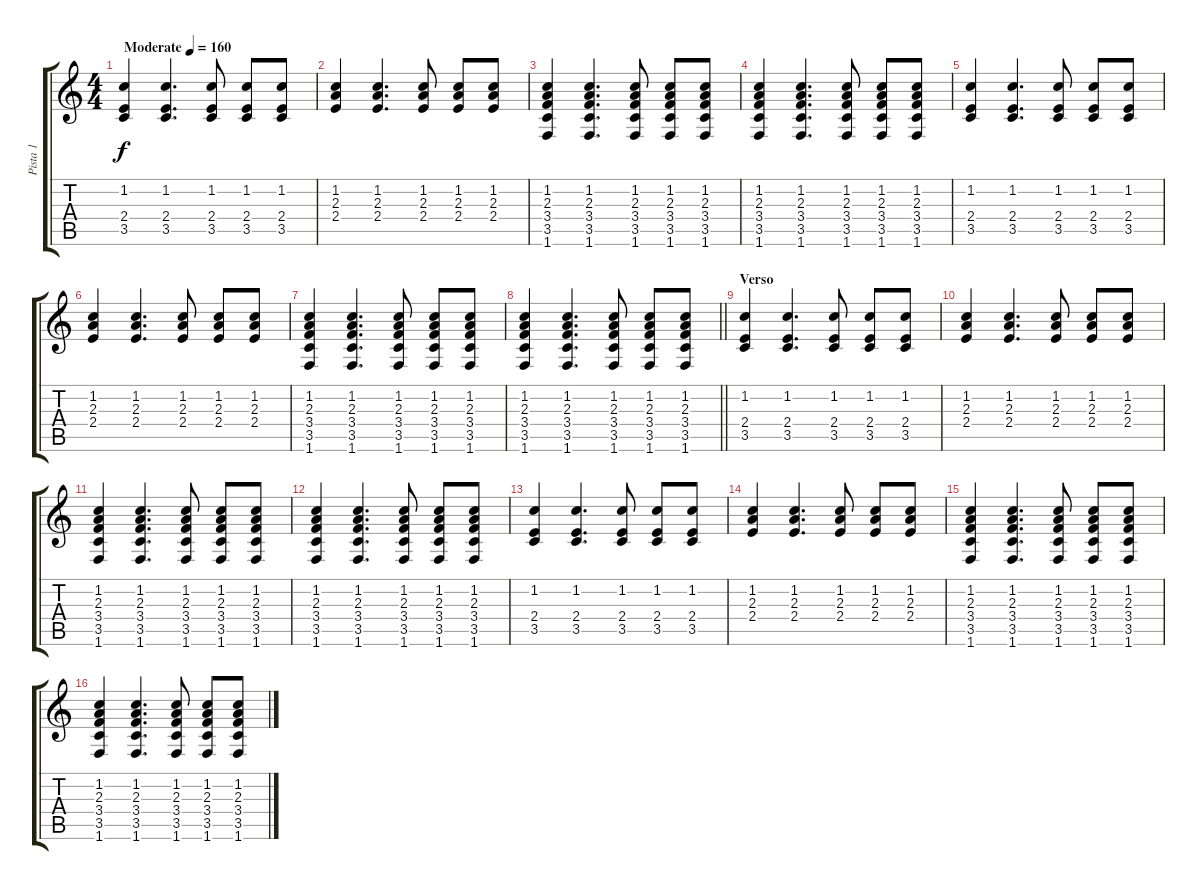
\track ("Pista 1" "Pista 1") {instrument acousticguitarsteel}
\staff {score tabs}
\tuning (E4 B3 G3 D3 A2 E2) {hide}
\ts (4 4)
\tempo (160 "Moderate")
\clef g2
\ks c
(1.2 2.4 3.5).4{dy f instrument acousticguitarsteel} (1.2 2.4 3.5).4{d} (1.2 2.4 3.5).8 (1.2 2.4 3.5).8 (1.2 2.4 3.5).8 |
(1.2 2.3 2.4).4 (1.2 2.3 2.4).4{d} (1.2 2.3 2.4).8 (1.2 2.3 2.4).8 (1.2 2.3 2.4).8 |
(1.2 2.3 3.4 3.5 1.6).4 (1.2 2.3 3.4 3.5 1.6).4{d} (1.2 2.3 3.4 3.5 1.6).8 (1.2 2.3 3.4 3.5 1.6).8 (1.2 2.3 3.4 3.5 1.6).8 |
(1.2 2.3 3.4 3.5 1.6).4 (1.2 2.3 3.4 3.5 1.6).4{d} (1.2 2.3 3.4 3.5 1.6).8 (1.2 2.3 3.4 3.5 1.6).8 (1.2 2.3 3.4 3.5 1.6).8 |
(1.2 2.4 3.5).4 (1.2 2.4 3.5).4{d} (1.2 2.4 3.5).8 (1.2 2.4 3.5).8 (1.2 2.4 3.5).8 |
(1.2 2.3 2.4).4 (1.2 2.3 2.4).4{d} (1.2 2.3 2.4).8 (1.2 2.3 2.4).8 (1.2 2.3 2.4).8 |
(1.2 2.3 3.4 3.5 1.6).4 (1.2 2.3 3.4 3.5 1.6).4{d} (1.2 2.3 3.4 3.5 1.6).8 (1.2 2.3 3.4 3.5 1.6).8 (1.2 2.3 3.4 3.5 1.6).8 |
\barLineRight lightlight
(1.2 2.3 3.4 3.5 1.6).4 (1.2 2.3 3.4 3.5 1.6).4{d} (1.2 2.3 3.4 3.5 1.6).8 (1.2 2.3 3.4 3.5 1.6).8 (1.2 2.3 3.4 3.5 1.6).8 |
\section ("" "Verso")
(1.2 2.4 3.5).4 (1.2 2.4 3.5).4{d} (1.2 2.4 3.5).8 (1.2 2.4 3.5).8 (1.2 2.4 3.5).8 |
(1.2 2.3 2.4).4 (1.2 2.3 2.4).4{d} (1.2 2.3 2.4).8 (1.2 2.3 2.4).8 (1.2 2.3 2.4).8 |
(1.2 2.3 3.4 3.5 1.6).4 (1.2 2.3 3.4 3.5 1.6).4{d} (1.2 2.3 3.4 3.5 1.6).8 (1.2 2.3 3.4 3.5 1.6).8 (1.2 2.3 3.4 3.5 1.6).8 |
(1.2 2.3 3.4 3.5 1.6).4 (1.2 2.3 3.4 3.5 1.6).4{d} (1.2 2.3 3.4 3.5 1.6).8 (1.2 2.3 3.4 3.5 1.6).8 (1.2 2.3 3.4 3.5 1.6).8 |
(1.2 2.4 3.5).4 (1.2 2.4 3.5).4{d} (1.2 2.4 3.5).8 (1.2 2.4 3.5).8 (1.2 2.4 3.5).8 |
(1.2 2.3 2.4).4 (1.2 2.3 2.4).4{d} (1.2 2.3 2.4).8 (1.2 2.3 2.4).8 (1.2 2.3 2.4).8 |
(1.2 2.3 3.4 3.5 1.6).4 (1.2 2.3 3.4 3.5 1.6).4{d} (1.2 2.3 3.4 3.5 1.6).8 (1.2 2.3 3.4 3.5 1.6).8 (1.2 2.3 3.4 3.5 1.6).8 |
(1.2 2.3 3.4 3.5 1.6).4 (1.2 2.3 3.4 3.5 1.6).4{d} (1.2 2.3 3.4 3.5 1.6).8 (1.2 2.3 3.4 3.5 1.6).8 (1.2 2.3 3.4 3.5 1.6).8
